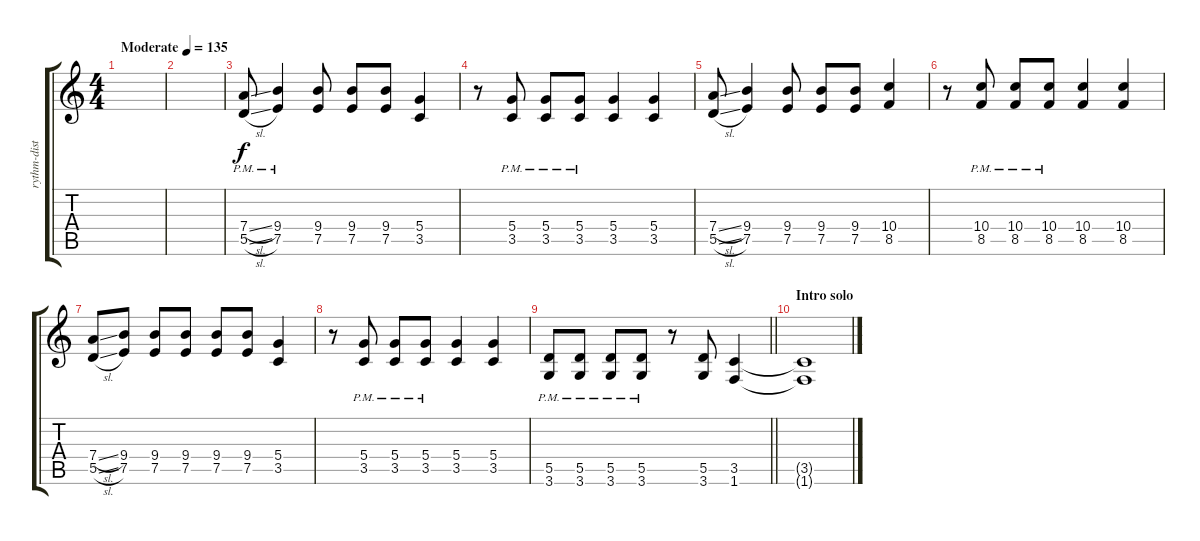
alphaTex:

\track ("rythm-distr" "rythm-dist") {instrument distortionguitar}
\staff {score tabs}
\tuning (E4 B3 G3 D3 A2 E2) {hide}
\ts (4 4)
\tempo (135 "Moderate")
\clef g2
\ks c
|
|
(7.4{sl} 5.5{sl pm}).8 (9.4 7.5{pm}).4 (9.4 7.5).8 (9.4 7.5).8 (9.4 7.5).8 (5.4 3.5).4 |
r.8 (5.4 3.5{pm}).8 (5.4{pm} 3.5).8 (5.4{pm} 3.5).8 (5.4 3.5).4 (5.4 3.5).4 |
(7.4{sl} 5.5{sl}).8 (9.4 7.5).4 (9.4 7.5).8 (9.4 7.5).8 (9.4 7.5).8 (10.4 8.5).4 |
r.8 (10.4{pm} 8.5).8 (10.4{pm} 8.5).8 (10.4{pm} 8.5).8 (10.4 8.5).4 (10.4 8.5).4 |
(7.4{sl} 5.5{sl}).8 (9.4 7.5).8 (9.4 7.5).8 (9.4 7.5).8 (9.4 7.5).8 (9.4 7.5).8 (5.4 3.5).4 |
r.8 (5.4{pm} 3.5).8 (5.4{pm} 3.5).8 (5.4{pm} 3.5).8 (5.4 3.5).4 (5.4 3.5).4 |
\barLineRight lightlight
(5.5{pm} 3.6).8 (5.5{pm} 3.6).8 (5.5{pm} 3.6).8 (5.5{pm} 3.6).8 r.8 (5.5 3.6).8 (3.5 1.6).4 |
\section ("" "Intro solo")
(3.5{t} 1.6{t}).1
